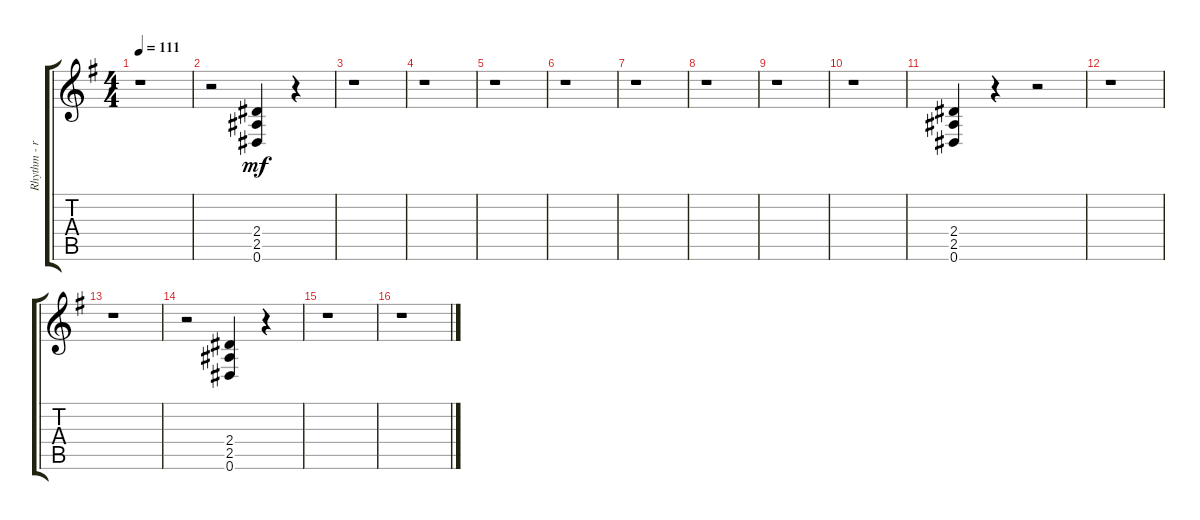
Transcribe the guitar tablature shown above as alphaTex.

\track ("Rhythm - right" "Rhythm - r") {instrument distortionguitar}
\staff {score tabs}
\tuning (Eb4 Bb3 Gb3 Db3 Ab2 Eb2) {hide}
\ts (4 4)
\tempo 111
\clef g2
\ks g
r.1{dy mf} |
r.2 (2.4 2.5 0.6).4 r.4 |
r.1 |
r.1 |
r.1 |
r.1 |
r.1 |
r.1 |
r.1 |
r.1 |
(2.4 2.5 0.6).4 r.4 r.2 |
r.1 |
r.1 |
r.2 (2.4 2.5 0.6).4 r.4 |
r.1 |
r.1
